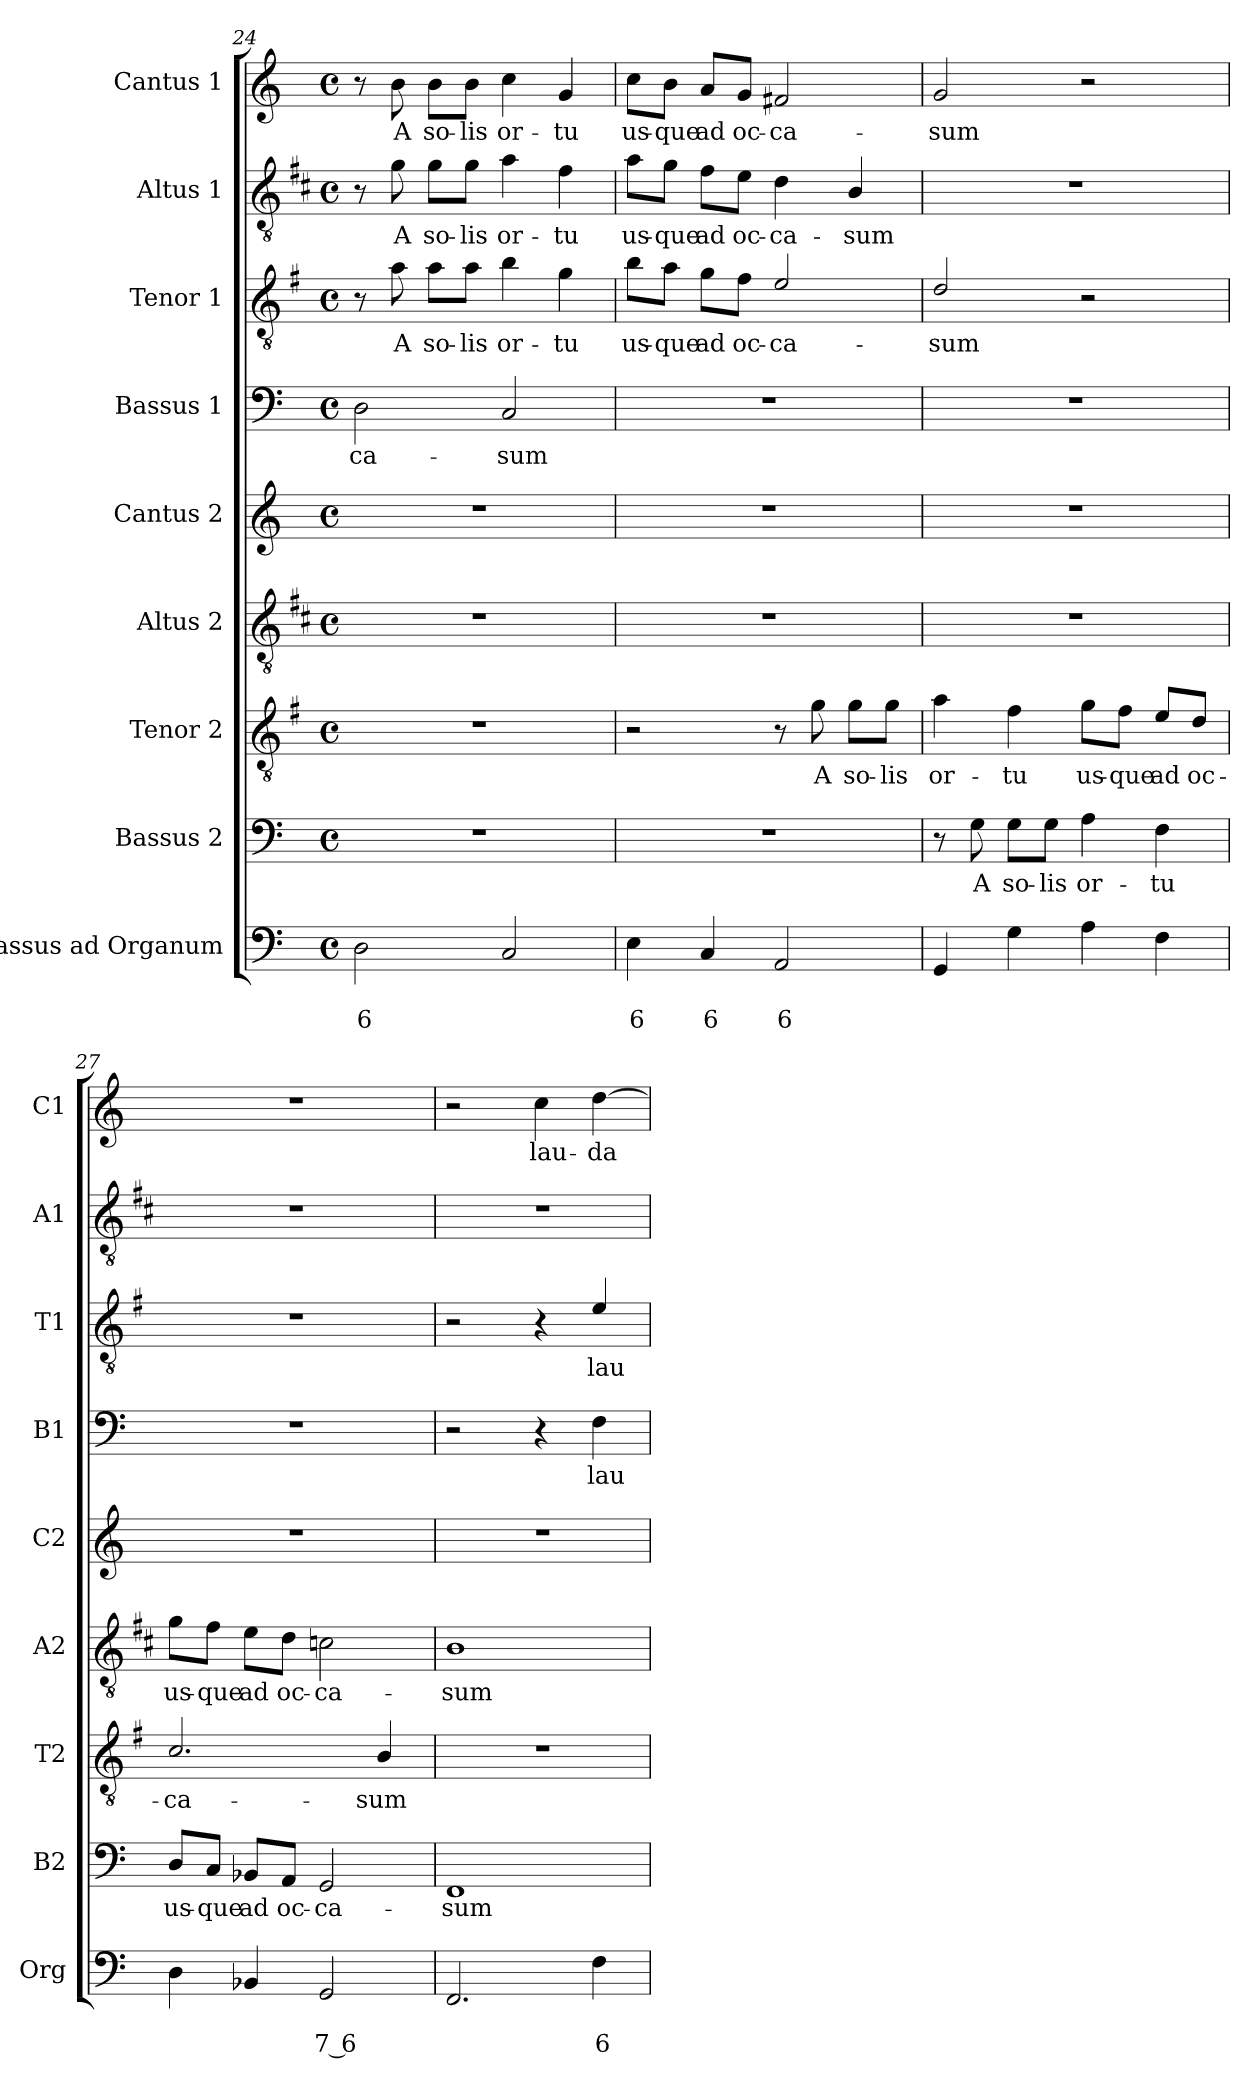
**kern	**text	**text	**kern	**text	**kern	**text	**kern	**text	**kern	**kern	**text	**kern	**text	**kern	**text	**kern	**text
*part9	*part9	*part9	*part8	*part8	*part7	*part7	*part6	*part6	*part5	*part4	*part4	*part3	*part3	*part2	*part2	*part1	*part1
*staff9	*staff9	*staff9	*staff8	*staff8	*staff7	*staff7	*staff6	*staff6	*staff5	*staff4	*staff4	*staff3	*staff3	*staff2	*staff2	*staff1	*staff1
*I"Bassus ad Organum	*	*	*I"Bassus 2	*	*I"Tenor 2	*	*I"Altus 2	*	*I"Cantus 2	*I"Bassus 1	*	*I"Tenor 1	*	*I"Altus 1	*	*I"Cantus 1	*
*I'Org	*	*	*I'B2	*	*I'T2	*	*I'A2	*	*I'C2	*I'B1	*	*I'T1	*	*I'A1	*	*I'C1	*
*clefF4	*	*	*clefF4	*	*clefGv2	*	*clefGv2	*	*clefG2	*clefF4	*	*clefGv2	*	*clefGv2	*	*clefG2	*
*	*	*	*	*	*ITrd4c7	*	*ITrd1c2	*	*	*	*	*ITrd4c7	*	*ITrd1c2	*	*	*
*k[]	*	*	*k[]	*	*k[]	*	*k[]	*	*k[]	*k[]	*	*k[]	*	*k[]	*	*k[]	*
*C:	*	*	*C:	*	*C:	*	*C:	*	*C:	*C:	*	*C:	*	*C:	*	*C:	*
*M4/4	*	*	*M4/4	*	*M4/4	*	*M4/4	*	*M4/4	*M4/4	*	*M4/4	*	*M4/4	*	*M4/4	*
*met(c)	*	*	*met(c)	*	*met(c)	*	*met(c)	*	*met(c)	*met(c)	*	*met(c)	*	*met(c)	*	*met(c)	*
=24	=24	=24	=24	=24	=24	=24	=24	=24	=24	=24	=24	=24	=24	=24	=24	=24	=24
!	!	!LO:LY:b	!	!	!	!	!	!	!	!	!LO:LY:b	!	!	!	!	!	!
2D\	.	6	1r	.	1r	.	1r	.	1r	2D\	-ca-	8r	.	8r	.	8r	.
!	!	!	!	!	!	!	!	!	!	!	!	!	!LO:LY:b	!	!LO:LY:b	!	!LO:LY:b
.	.	.	.	.	.	.	.	.	.	.	.	8d\	A	8f\	A	8b\	A
!	!	!	!	!	!	!	!	!	!	!	!	!	!LO:LY:b	!	!LO:LY:b	!	!LO:LY:b
.	.	.	.	.	.	.	.	.	.	.	.	8d\L	so-	8f\L	so-	8b\L	so-
!	!	!	!	!	!	!	!	!	!	!	!	!	!LO:LY:b	!	!LO:LY:b	!	!LO:LY:b
.	.	.	.	.	.	.	.	.	.	.	.	8d\J	-lis	8f\J	-lis	8b\J	-lis
!	!	!	!	!	!	!	!	!	!	!	!LO:LY:b	!	!LO:LY:b	!	!LO:LY:b	!	!LO:LY:b
2C/	.	.	.	.	.	.	.	.	.	2C/	-sum	4e\	or-	4g\	or-	4cc\	or-
!	!	!	!	!	!	!	!	!	!	!	!	!	!LO:LY:b	!	!LO:LY:b	!	!LO:LY:b
.	.	.	.	.	.	.	.	.	.	.	.	4c\	-tu	4e\	-tu	4g/	-tu
!!LO:LB:g=z
=25	=25	=25	=25	=25	=25	=25	=25	=25	=25	=25	=25	=25	=25	=25	=25	=25	=25
!	!	!LO:LY:b	!	!	!	!	!	!	!	!	!	!	!LO:LY:b	!	!LO:LY:b	!	!LO:LY:b
4E\	.	6	1r	.	2r	.	1r	.	1r	1r	.	8e\L	us-	8g\L	us-	8cc\L	us-
!	!	!	!	!	!	!	!	!	!	!	!	!	!LO:LY:b	!	!LO:LY:b	!	!LO:LY:b
.	.	.	.	.	.	.	.	.	.	.	.	8d\J	-que	8f\J	-que	8b\J	-que
!	!	!LO:LY:b	!	!	!	!	!	!	!	!	!	!	!LO:LY:b	!	!LO:LY:b	!	!LO:LY:b
4C/	.	6	.	.	.	.	.	.	.	.	.	8c\L	ad	8e\L	ad	8a/L	ad
!	!	!	!	!	!	!	!	!	!	!	!	!	!LO:LY:b	!	!LO:LY:b	!	!LO:LY:b
.	.	.	.	.	.	.	.	.	.	.	.	8B\J	oc-	8d\J	oc-	8g/J	oc-
!	!	!LO:LY:b	!	!	!	!	!	!	!	!	!	!	!LO:LY:b	!	!LO:LY:b	!	!LO:LY:b
2AA/	.	6	.	.	8r	.	.	.	.	.	.	2A/	-ca-	4c\	-ca-	2f#X/	-ca-
!	!	!	!	!	!	!LO:LY:b	!	!	!	!	!	!	!	!	!	!	!
.	.	.	.	.	8c\	A	.	.	.	.	.	.	.	.	.	.	.
!	!	!	!	!	!	!LO:LY:b	!	!	!	!	!	!	!	!	!LO:LY:b	!	!
.	.	.	.	.	8c\L	so-	.	.	.	.	.	.	.	4A/	-sum	.	.
!	!	!	!	!	!	!LO:LY:b	!	!	!	!	!	!	!	!	!	!	!
.	.	.	.	.	8c\J	-lis	.	.	.	.	.	.	.	.	.	.	.
=26	=26	=26	=26	=26	=26	=26	=26	=26	=26	=26	=26	=26	=26	=26	=26	=26	=26
!	!	!	!	!	!	!LO:LY:b	!	!	!	!	!	!	!LO:LY:b	!	!	!	!LO:LY:b
4GG/	.	.	8r	.	4d\	or-	1r	.	1r	1r	.	2G/	-sum	1r	.	2g/	-sum
!	!	!	!	!LO:LY:b	!	!	!	!	!	!	!	!	!	!	!	!	!
.	.	.	8G\	A	.	.	.	.	.	.	.	.	.	.	.	.	.
!	!	!	!	!LO:LY:b	!	!LO:LY:b	!	!	!	!	!	!	!	!	!	!	!
4G\	.	.	8G\L	so-	4B\	-tu	.	.	.	.	.	.	.	.	.	.	.
!	!	!	!	!LO:LY:b	!	!	!	!	!	!	!	!	!	!	!	!	!
.	.	.	8G\J	-lis	.	.	.	.	.	.	.	.	.	.	.	.	.
!	!	!	!	!LO:LY:b	!	!LO:LY:b	!	!	!	!	!	!	!	!	!	!	!
4A\	.	.	4A\	or-	8c\L	us-	.	.	.	.	.	2r	.	.	.	2r	.
!	!	!	!	!	!	!LO:LY:b	!	!	!	!	!	!	!	!	!	!	!
.	.	.	.	.	8B\J	-que	.	.	.	.	.	.	.	.	.	.	.
!	!	!	!	!LO:LY:b	!	!LO:LY:b	!	!	!	!	!	!	!	!	!	!	!
4F\	.	.	4F\	-tu	8A/L	ad	.	.	.	.	.	.	.	.	.	.	.
!	!	!	!	!	!	!LO:LY:b	!	!	!	!	!	!	!	!	!	!	!
.	.	.	.	.	8G/J	oc-	.	.	.	.	.	.	.	.	.	.	.
=27	=27	=27	=27	=27	=27	=27	=27	=27	=27	=27	=27	=27	=27	=27	=27	=27	=27
!	!	!	!	!LO:LY:b	!	!LO:LY:b	!	!LO:LY:b	!	!	!	!	!	!	!	!	!
4D\	.	.	8D/L	us-	2.F/	-ca-	8f\L	us-	1r	1r	.	1r	.	1r	.	1r	.
!	!	!	!	!LO:LY:b	!	!	!	!LO:LY:b	!	!	!	!	!	!	!	!	!
.	.	.	8C/J	-que	.	.	8e\J	-que	.	.	.	.	.	.	.	.	.
!	!	!	!	!LO:LY:b	!	!	!	!LO:LY:b	!	!	!	!	!	!	!	!	!
4BB-X/	.	.	8BB-X/L	ad	.	.	8d\L	ad	.	.	.	.	.	.	.	.	.
!	!	!	!	!LO:LY:b	!	!	!	!LO:LY:b	!	!	!	!	!	!	!	!	!
.	.	.	8AA/J	oc-	.	.	8c\J	oc-	.	.	.	.	.	.	.	.	.
!	!	!LO:LY:b	!	!LO:LY:b	!	!	!	!LO:LY:b	!	!	!	!	!	!	!	!	!
2GG/	.	7 6	2GG/	-ca-	.	.	2B-X\	-ca-	.	.	.	.	.	.	.	.	.
!	!	!	!	!	!	!LO:LY:b	!	!	!	!	!	!	!	!	!	!	!
.	.	.	.	.	4E/	-sum	.	.	.	.	.	.	.	.	.	.	.
=28	=28	=28	=28	=28	=28	=28	=28	=28	=28	=28	=28	=28	=28	=28	=28	=28	=28
!	!	!	!	!LO:LY:b	!	!	!	!LO:LY:b	!	!	!	!	!	!	!	!	!
2.FF/	.	.	1FF	-sum	1r	.	1A	-sum	1r	2r	.	2r	.	1r	.	2r	.
!	!	!	!	!	!	!	!	!	!	!	!	!	!	!	!	!	!LO:LY:b
.	.	.	.	.	.	.	.	.	.	4r	.	4r	.	.	.	4cc\	lau-
!	!	!LO:LY:b	!	!	!	!	!	!	!	!	!LO:LY:b	!	!LO:LY:b	!	!	!	!LO:LY:b
4F\	.	6	.	.	.	.	.	.	.	4F\	lau-	4A/	lau-	.	.	[4dd\	-da-
=	=	=	=	=	=	=	=	=	=	=	=	=	=	=	=	=	=
*-	*-	*-	*-	*-	*-	*-	*-	*-	*-	*-	*-	*-	*-	*-	*-	*-	*-
